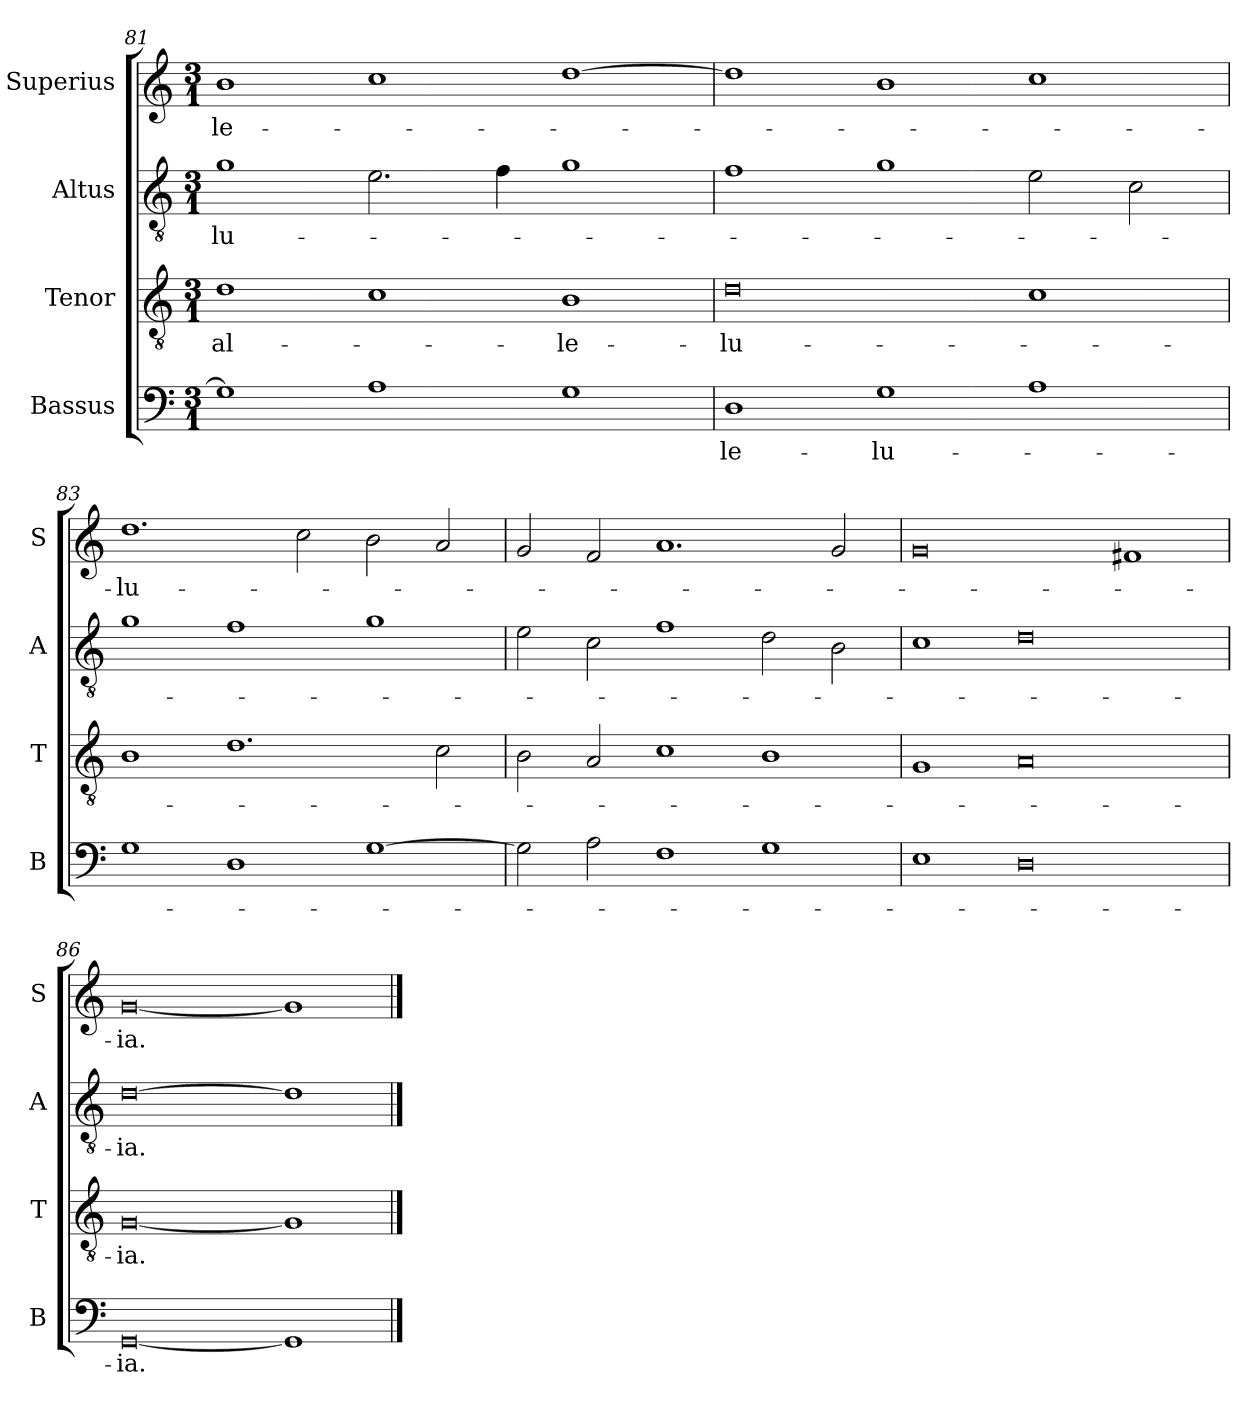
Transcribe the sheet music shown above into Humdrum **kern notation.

**kern	**text	**kern	**text	**kern	**text	**kern	**text
*part4	*part4	*part3	*part3	*part2	*part2	*part1	*part1
*staff4	*staff4	*staff3	*staff3	*staff2	*staff2	*staff1	*staff1
*I"Bassus	*	*I"Tenor	*	*I"Altus	*	*I"Superius	*
*I'B	*	*I'T	*	*I'A	*	*I'S	*
*clefF4	*	*clefGv2	*	*clefGv2	*	*clefG2	*
*k[]	*	*k[]	*	*k[]	*	*k[]	*
*M3/1	*	*M3/1	*	*M3/1	*	*M3/1	*
=81	=81	=81	=81	=81	=81	=81	=81
!	!	!	!LO:LY:i	!	!	!	!
1G]	.	1d	al-	1g	-lu-	1b	-le-
1A	.	1c	.	2.e	.	1cc	.
.	.	.	.	4f	.	.	.
!	!	!	!LO:LY:i	!	!	!	!
1G	.	1B	-le-	1g	.	[1dd	.
=82	=82	=82	=82	=82	=82	=82	=82
!	!	!	!LO:LY:i	!	!	!	!
1D	-le-	0d	-lu-	1f	.	1dd]	.
1G	-lu-	.	.	1g	.	1b	.
1A	.	1c	.	2e	.	1cc	.
.	.	.	.	2c	.	.	.
=83	=83	=83	=83	=83	=83	=83	=83
1G	.	1B	.	1g	.	1.dd	-lu-
1D	.	1.d	.	1f	.	.	.
.	.	.	.	.	.	2cc	.
[1G	.	.	.	1g	.	2b	.
.	.	2c	.	.	.	2a	.
=84	=84	=84	=84	=84	=84	=84	=84
2G]	.	2B	.	2e	.	2g	.
2A	.	2A	.	2c	.	2f	.
1F	.	1c	.	1f	.	1.a	.
1G	.	1B	.	2d	.	.	.
.	.	.	.	2B	.	2g	.
=85	=85	=85	=85	=85	=85	=85	=85
1E	.	1G	.	1c	.	0g	.
0D	.	0A	.	0d	.	.	.
.	.	.	.	.	.	1f#X	.
=86	=86	=86	=86	=86	=86	=86	=86
[0GG	-ia.	[0G	-ia.	[0d	-ia.	[0g	-ia.
1GG]	.	1G]	.	1d]	.	1g]	.
==	==	==	==	==	==	==	==
*-	*-	*-	*-	*-	*-	*-	*-
